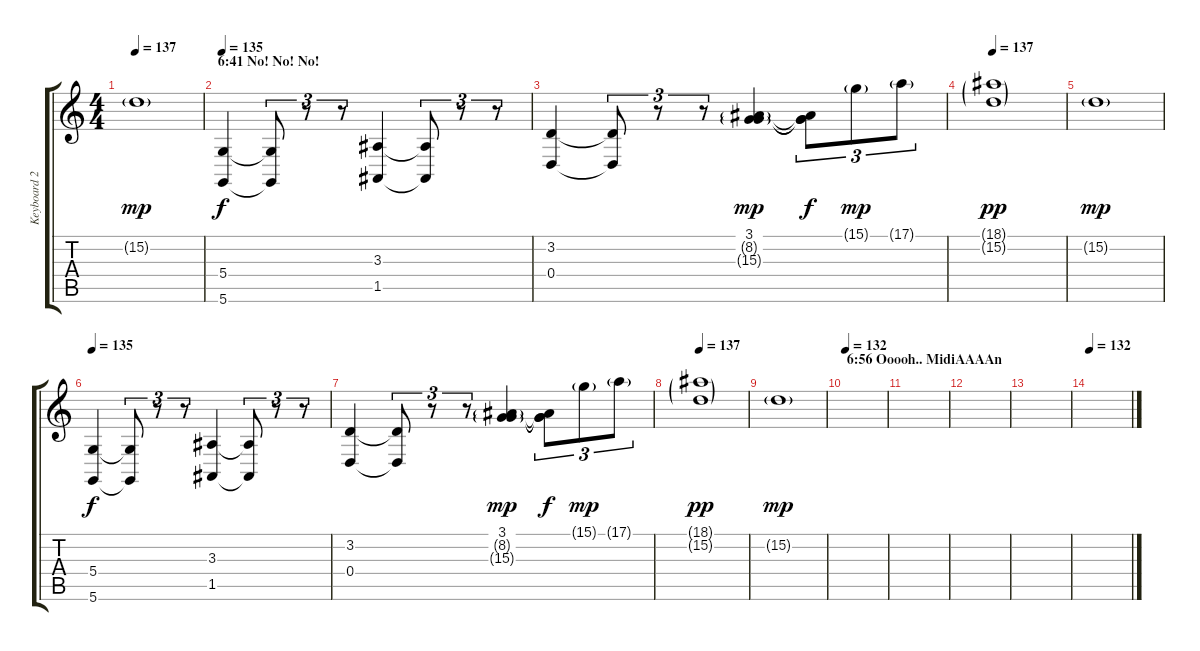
\track ("Keyboard 2" "Keyboard 2") {instrument brightacousticpiano}
\staff {score tabs}
\tuning (E4 B3 G3 D3 A2 D2) {hide}
\ts (4 4)
\tempo 137
\clef g2
\ks c
15.2{g}.1{dy mp} |
\section ("" "6:41 No! No! No!")
\tempo 135
(5.4 5.6).4{dy f volume 16 instrument stringensemble2} (5.4{t} 5.6{t}).8{tu (3 2)} r.8{tu (3 2)} r.8{tu (3 2)} (3.3 1.5).4 (3.3{t} 1.5{t}).8{tu (3 2)} r.8{tu (3 2)} r.8{tu (3 2)} |
(3.2 0.4).4 (3.2{t} 0.4{t}).8{tu (3 2)} r.8{tu (3 2)} r.8{tu (3 2)} (3.1 8.2{g} 15.3{g}).4{dy mp} (3.1{t} 8.2{t} 15.3{t}).8{tu (3 2) dy f} 15.1{g}.8{tu (3 2) dy mp volume 15 instrument choiraahs} 17.1{g}.8{tu (3 2)} |
\tempo 137
(18.1{g} 15.2{g}).1{dy pp volume 15 instrument choiraahs} |
15.2{g}.1{dy mp} |
\tempo 135
(5.4 5.6).4{dy f volume 16 instrument stringensemble2} (5.4{t} 5.6{t}).8{tu (3 2)} r.8{tu (3 2)} r.8{tu (3 2)} (3.3 1.5).4 (3.3{t} 1.5{t}).8{tu (3 2)} r.8{tu (3 2)} r.8{tu (3 2)} |
(3.2 0.4).4 (3.2{t} 0.4{t}).8{tu (3 2)} r.8{tu (3 2)} r.8{tu (3 2)} (3.1 8.2{g} 15.3{g}).4{dy mp} (3.1{t} 8.2{t} 15.3{t}).8{tu (3 2) dy f} 15.1{g}.8{tu (3 2) dy mp volume 15 instrument choiraahs} 17.1{g}.8{tu (3 2)} |
\tempo 137
(18.1{g} 15.2{g}).1{dy pp volume 15 instrument choiraahs} |
15.2{g}.1{dy mp} |
\section ("" "6:56 Ooooh.. MidiAAAAn")
\tempo 132
|
|
|
|
\tempo 132
